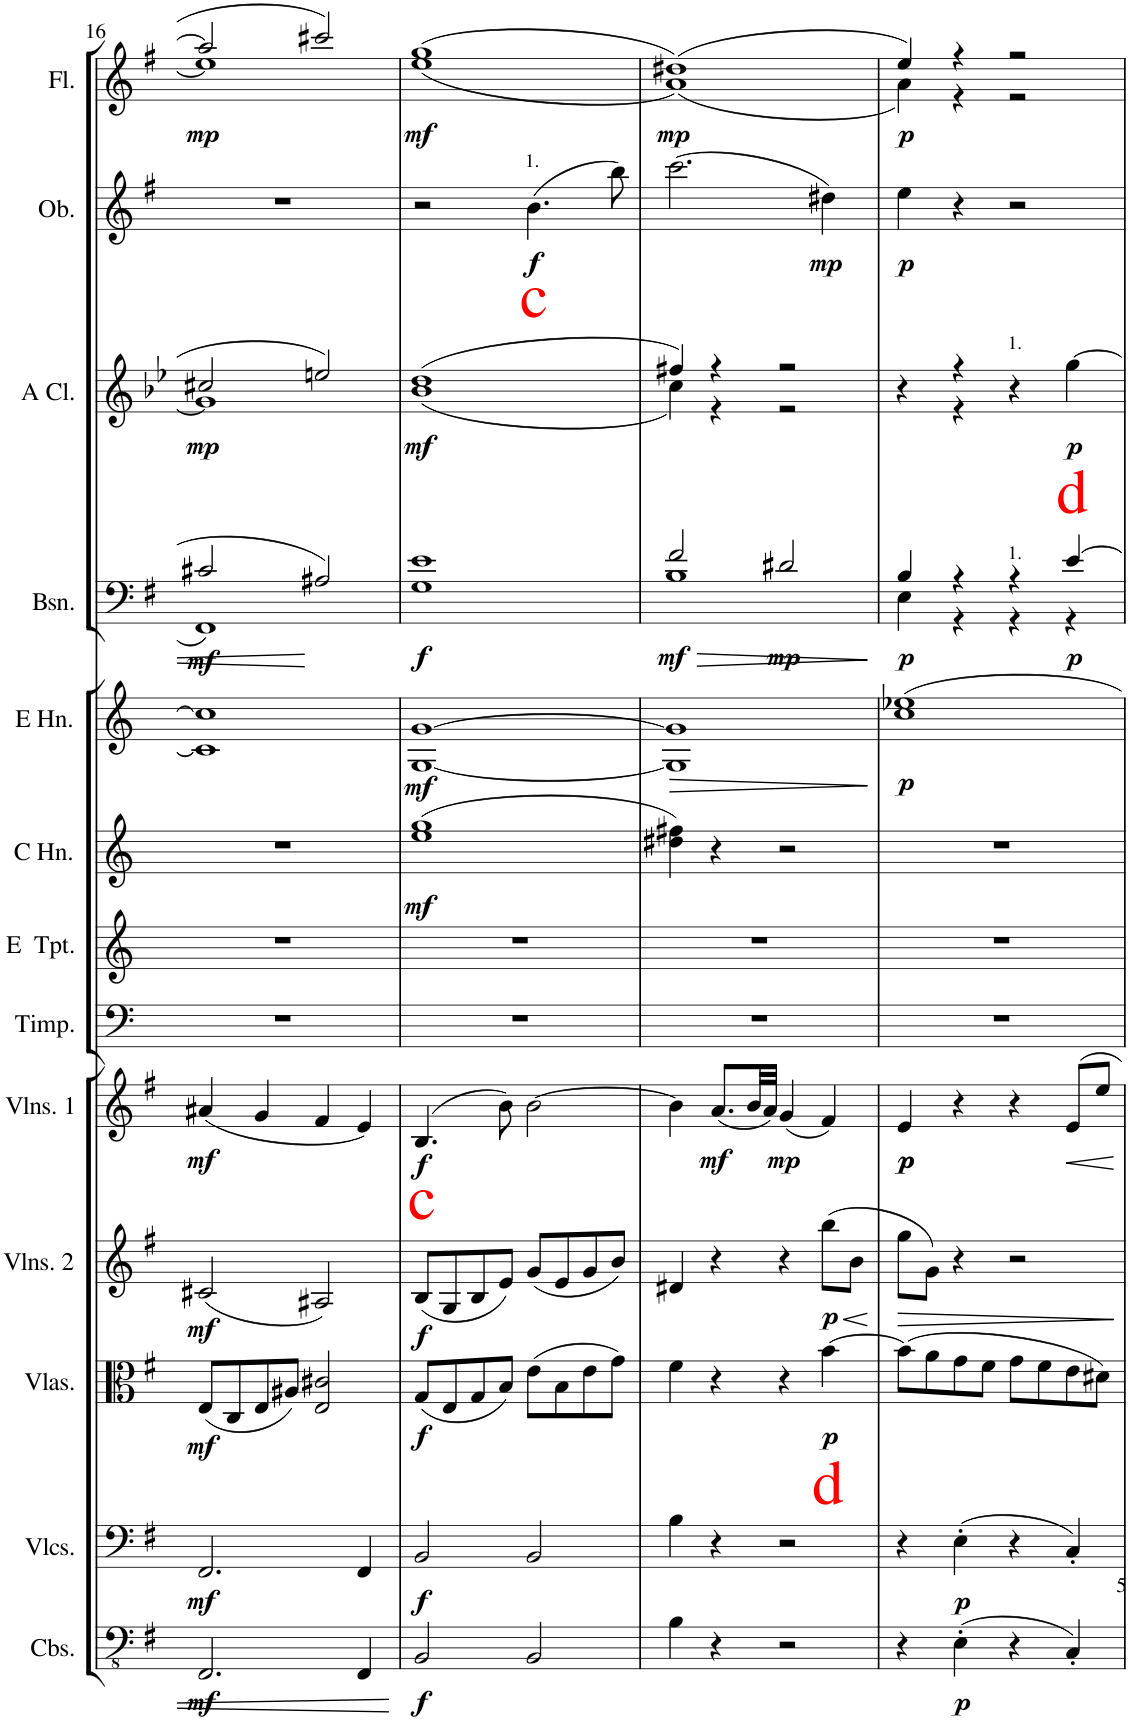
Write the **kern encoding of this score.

**kern	**dynam	**kern	**dynam	**kern	**text	**dynam	**kern	**dynam	**kern	**text	**dynam	**kern	**kern	**kern	**dynam	**kern	**dynam	**kern	**dynam	**kern	**text	**dynam	**kern	**text	**dynam	**kern	**dynam
*part13	*part13	*part12	*part12	*part11	*part11	*part11	*part10	*part10	*part9	*part9	*part9	*part8	*part7	*part6	*part6	*part5	*part5	*part4	*part4	*part3	*part3	*part3	*part2	*part2	*part2	*part1	*part1
*staff13	*staff13	*staff12	*staff12	*staff11	*staff11	*staff11	*staff10	*staff10	*staff9	*staff9	*staff9	*staff8	*staff7	*staff6	*staff6	*staff5	*staff5	*staff4	*staff4	*staff3	*staff3	*staff3	*staff2	*staff2	*staff2	*staff1	*staff1
*I"Contrabasses	*	*I"Violoncellos	*	*I"Violas	*	*	*I"Violins 2	*	*I"Violins 1	*	*	*I"Timpani in B and E	*I"Trumpet 1 2 in E	*I"Horn 3 4  in C	*	*I"Horn 1 2 in E	*	*I"Bassoon 1 2	*	*I"A Clarinet 1 2	*	*	*I"Oboe 1 2	*	*	*I"Flute 1 2	*
*I'Cbs.	*	*I'Vlcs.	*	*I'Vlas.	*	*	*I'Vlns. 2	*	*I'Vlns. 1	*	*	*I'Timp.	*	*	*	*	*	*I'Bsn.	*	*I'A Cl.	*	*	*I'Ob.	*	*	*I'Fl.	*
!!LO:PB:g=z
*clefFv4	*	*clefF4	*	*clefC3	*	*	*clefG2	*	*clefG2	*	*	*clefF4	*clefG2	*clefG2	*	*clefG2	*	*clefF4	*	*clefG2	*	*	*clefG2	*	*	*clefG2	*
*	*	*	*	*	*	*	*	*	*	*	*	*	*Trd-2c-4	*Trd7c12	*	*Trd5c8	*	*	*	*Trd2c3	*	*	*	*	*	*	*
*k[f#]	*	*k[f#]	*	*k[f#]	*	*	*k[f#]	*	*k[f#]	*	*	*k[]	*k[]	*k[]	*	*k[]	*	*k[f#]	*	*k[b-e-]	*	*	*k[f#]	*	*	*k[f#]	*
*M2/2	*	*M2/2	*	*M2/2	*	*	*M2/2	*	*M2/2	*	*	*M2/2	*M2/2	*M2/2	*	*M2/2	*	*M2/2	*	*M2/2	*	*	*M2/2	*	*	*M2/2	*
*met(c|)	*	*met(c|)	*	*met(c|)	*	*	*met(c|)	*	*met(c|)	*	*	*met(c|)	*met(c|)	*met(c|)	*	*met(c|)	*	*met(c|)	*	*met(c|)	*	*	*met(c|)	*	*	*met(c|)	*
=16	=16	=16	=16	=16	=16	=16	=16	=16	=16	=16	=16	=16	=16	=16	=16	=16	=16	=16	=16	=16	=16	=16	=16	=16	=16	=16	=16
*	*	*	*	*	*	*	*	*	*	*	*	*	*	*	*	*	*	*^	*	*^	*	*	*	*	*	*^	*
!	!LO:DY:b	!	!LO:DY:b	!	!	!LO:DY:b	!	!LO:DY:b	!	!	!LO:DY:b	!	!	!	!	!	!	!	!	!LO:DY:b	!	!	!	!LO:DY:b	!	!	!	!	!	!LO:DY:b
2.FFF#/	mf	2.FF#/	mf	(8E/L	.	mf	(2c#X/	mf	(4a#X/	.	mf	1r	1r	1r	.	1c] 1cc]	.	2c#X/	1FF#	mf	2cc#X/	1g]	.	mp	1r	.	.	2aa#/]	1ee]	mp
.	.	.	.	8C/	.	.	.	.	.	.	.	.	.	.	.	.	.	.	.	.	.	.	.	.	.	.	.	.	.	.
.	.	.	.	8E/	.	.	.	.	4g/	.	.	.	.	.	.	.	.	.	.	.	.	.	.	.	.	.	.	.	.	.
.	.	.	.	8A#X/J)	.	.	.	.	.	.	.	.	.	.	.	.	.	.	.	.	.	.	.	.	.	.	.	.	.	.
.	.	.	.	2E/ 2c#X/	.	.	2A#X/)	.	4f#/	.	.	.	.	.	.	.	.	2A#X/	.	.	2een/	.	.	.	.	.	.	2ccc#X/	.	.
4FFF#/	.	4FF#/	.	.	.	.	.	.	4e/)	.	.	.	.	.	.	.	.	.	.	.	.	.	.	.	.	.	.	.	.	.
=17	=17	=17	=17	=17	=17	=17	=17	=17	=17	=17	=17	=17	=17	=17	=17	=17	=17	=17	=17	=17	=17	=17	=17	=17	=17	=17	=17	=17	=17	=17
!	!LO:DY:b	!	!LO:DY:b	!	!	!LO:DY:b	!	!LO:DY:b	!	!LO:LY:b:color=#FF0000	!LO:DY:b	!	!	!	!LO:DY:b	!	!LO:DY:b	!	!	!LO:DY:b	!	!	!	!LO:DY:b	!	!	!	!	!	!LO:DY:b
2BBB/	f	2BB/	f	(8G/L	.	f	(8B/L	f	(4.B/	c	f	1r	1r	(1ee 1gg	mf	[1G [1g	mf	1e	1G	f	(1dd	(1b-	.	mf	2r	.	.	(1gg	(1ee	mf
.	.	.	.	8E/	.	.	8G/	.	.	.	.	.	.	.	.	.	.	.	.	.	.	.	.	.	.	.	.	.	.	.
.	.	.	.	8G/	.	.	8B/	.	.	.	.	.	.	.	.	.	.	.	.	.	.	.	.	.	.	.	.	.	.	.
.	.	.	.	8B/J)	.	.	8e/J)	.	8b\)	.	.	.	.	.	.	.	.	.	.	.	.	.	.	.	.	.	.	.	.	.
!	!	!	!	!	!	!	!	!	!	!	!	!	!	!	!	!	!	!	!	!	!	!	!	!	!LO:TX:a:t=1.	!	!	!	!	!
!	!	!	!	!	!	!	!	!	!	!	!	!	!	!	!	!	!	!	!	!	!	!	!	!	!	!LO:LY:b:color=#FF0000	!LO:DY:b	!	!	!
2BBB/	.	2BB/	.	(8e\L	.	.	(8g/L	.	[2b\	.	.	.	.	.	.	.	.	.	.	.	.	.	.	.	(4.b\	c	f	.	.	.
.	.	.	.	8B\	.	.	8e/	.	.	.	.	.	.	.	.	.	.	.	.	.	.	.	.	.	.	.	.	.	.	.
.	.	.	.	8e\	.	.	8g/	.	.	.	.	.	.	.	.	.	.	.	.	.	.	.	.	.	.	.	.	.	.	.
.	.	.	.	8g\J)	.	.	8b/J)	.	.	.	.	.	.	.	.	.	.	.	.	.	.	.	.	.	8bb\)	.	.	.	.	.
=18	=18	=18	=18	=18	=18	=18	=18	=18	=18	=18	=18	=18	=18	=18	=18	=18	=18	=18	=18	=18	=18	=18	=18	=18	=18	=18	=18	=18	=18	=18
!	!	!	!	!	!	!	!	!	!	!	!	!	!	!	!	!	!	!	!	!LO:HP:b	!	!	!	!	!	!	!	!	!	!
!	!	!	!	!	!	!	!	!	!	!	!	!	!	!	!	!	!	!	!	!LO:DY:n=1:b	!	!	!	!	!	!	!	!	!	!LO:DY:b
4BB\	.	4B\	.	4f#\	.	.	4d#X/	.	4b\]	.	.	1r	1r	4dd#X\ 4ff#X\)	.	1G] 1g]	.	2f#/	1B	> mf	4ff#X/)	4cc\)	.	.	(2.ccc\	.	.	(1dd#X)	(1a)	mp
!	!	!	!	!	!	!	!	!	!	!	!LO:DY:b	!	!	!	!	!	!	!	!	!	!	!	!	!	!	!	!	!	!	!
4r	.	4r	.	4r	.	.	4r	.	(8.a/L	.	mf	.	.	4r	.	.	.	.	.	.	4r	4r	.	.	.	.	.	.	.	.
.	.	.	.	.	.	.	.	.	32b/LL	.	.	.	.	.	.	.	.	.	.	.	.	.	.	.	.	.	.	.	.	.
.	.	.	.	.	.	.	.	.	32a/JJJ)	.	.	.	.	.	.	.	.	.	.	.	.	.	.	.	.	.	.	.	.	.
!	!	!	!	!	!	!	!	!	!	!	!LO:DY:b	!	!	!	!	!	!	!	!	!LO:DY:n=2:b	!	!	!	!	!	!	!	!	!	!
2r	.	2r	.	4r	.	.	4r	.	(4g/	.	mp	.	.	2r	.	.	.	2d#X/	.	mp	2r	2r	.	.	.	.	.	.	.	.
!	!	!	!	!	!LO:LY:b:color=#FF0000	!LO:DY:b	!	!LO:HP:b	!	!	!	!	!	!	!	!	!	!	!	!	!	!	!	!	!	!	!	!	!	!
!	!	!	!	!	!	!	!	!LO:DY:n=1:b	!	!	!	!	!	!	!	!	!	!	!	!	!	!	!	!	!	!	!LO:DY:b	!	!	!
.	.	.	.	[4b\	d	p	(8bb\L	< p	4f#/)	.	.	.	.	.	.	.	.	.	.	.	.	.	.	.	4dd#X\)	.	mp	.	.	.
.	.	.	.	.	.	.	8b\J	.	.	.	.	.	.	.	.	.	.	.	.	.	.	.	.	.	.	.	.	.	.	.
*	*	*	*	*	*	*	*	*	*	*	*	*	*	*	*	*	*	*v	*v	*	*	*	*	*	*	*	*	*v	*v	*
*	*	*	*	*	*	*	*	*	*	*	*	*	*	*	*	*	*	*	*	*v	*v	*	*	*	*	*	*	*
.	.	.	.	.	.	.	.	.	.	.	.	.	.	.	.	.	.	.	]	.	.	.	.	.	.	.	.
=19	=19	=19	=19	=19	=19	=19	=19	=19	=19	=19	=19	=19	=19	=19	=19	=19	=19	=19	=19	=19	=19	=19	=19	=19	=19	=19	=19
*	*	*	*	*	*	*	*	*	*	*	*	*	*	*	*	*	*	*^	*	*^	*	*	*	*	*	*^	*
!	!	!	!	!	!	!	!	!	!	!	!LO:DY:b	!	!	!	!	!	!	!	!	!	!	!	!	!	!	!	!	!	!	!
!	!	!	!	!	!	!	!	!	!	!	!LO:DY:n=1:b	!	!	!	!	!	!LO:DY:b	!	!	!LO:DY:b	!	!	!	!	!	!	!LO:DY:b	!	!	!LO:DY:b
4r	.	4r	.	(8b\L]	.	.	8gg\L	.	4e/	.	p p	1r	1r	1r	.	1cc 1ee-X	p	4B/	4E\	p	4r	4ryy	.	.	4ee\	.	p	4ee/)	4a\)	p
.	.	.	.	8a\	.	.	8g\J)	.	.	.	.	.	.	.	.	.	.	.	.	.	.	.	.	.	.	.	.	.	.	.
!	!LO:DY:b	!	!LO:DY:b	!	!	!	!	!	!	!	!	!	!	!	!	!	!	!	!	!	!	!	!	!	!	!	!	!	!	!
(4EE'\	p	(4E'\	p	8g\	.	.	4r	.	4r	.	.	.	.	.	.	.	.	4r	4r	.	4r	4r	.	.	4r	.	.	4r	4r	.
.	.	.	.	8f#\J	.	.	.	.	.	.	.	.	.	.	.	.	.	.	.	.	.	.	.	.	.	.	.	.	.	.
!	!	!	!	!	!	!	!	!	!	!	!	!	!	!	!	!	!	!	!	!	!LO:TX:a:t=1.	!	!	!	!	!	!	!	!	!
!	!	!	!	!	!	!	!	!	!	!	!	!	!	!	!	!	!	!LO:TX:a:t=1.	!	!	!	!	!	!	!	!	!	!	!	!
4r	.	4r	.	8g\L	.	.	2r	.	4r	.	.	.	.	.	.	.	.	4r	4r	.	4r	2ryy	.	.	2r	.	.	2r	2r	.
.	.	.	.	8f#\	.	.	.	.	.	.	.	.	.	.	.	.	.	.	.	.	.	.	.	.	.	.	.	.	.	.
!	!	!	!	!	!	!	!	!	!	!	!	!	!	!	!	!	!	!	!	!LO:DY:b	!	!	!LO:LY:b:color=#FF0000	!LO:DY:b	!	!	!	!	!	!
4CC'/)	.	4C'/)	.	8e\	.	.	.	.	8e/L	.	.	.	.	.	.	.	.	[4e/	4r	p	[4gg\	.	d	p	.	.	.	.	.	.
.	.	.	.	8d#X\J)	.	.	.	.	8ee/J	.	.	.	.	.	.	.	.	.	.	.	.	.	.	.	.	.	.	.	.	.
*	*	*	*	*	*	*	*	*	*	*	*	*	*	*	*	*	*	*v	*v	*	*	*	*	*	*	*	*	*v	*v	*
*	*	*	*	*	*	*	*	*	*	*	*	*	*	*	*	*	*	*	*	*v	*v	*	*	*	*	*	*	*
.	.	.	.	.	.	.	.	[	.	.	.	.	.	.	.	.	.	.	.	.	.	.	.	.	.	.	.
=	=	=	=	=	=	=	=	=	=	=	=	=	=	=	=	=	=	=	=	=	=	=	=	=	=	=	=
*-	*-	*-	*-	*-	*-	*-	*-	*-	*-	*-	*-	*-	*-	*-	*-	*-	*-	*-	*-	*-	*-	*-	*-	*-	*-	*-	*-
